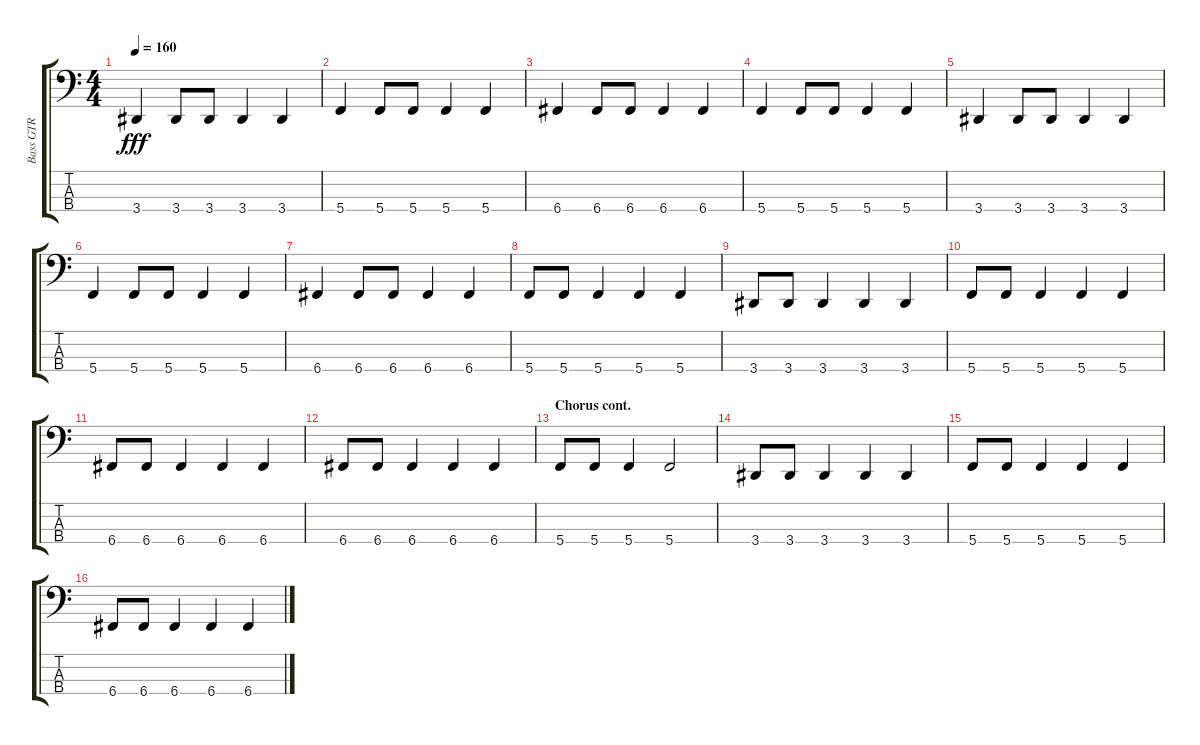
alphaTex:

\track ("Bass GTR" "Bass GTR") {instrument electricbassfinger}
\staff {score tabs}
\tuning (F2 C2 G1 C1) {hide}
\ts (4 4)
\tempo 160
\clef f4
\ks aminor
3.4.4{dy fff} 3.4.8 3.4.8 3.4.4 3.4.4 |
5.4.4 5.4.8 5.4.8 5.4.4 5.4.4 |
6.4.4 6.4.8 6.4.8 6.4.4 6.4.4 |
5.4.4 5.4.8 5.4.8 5.4.4 5.4.4 |
3.4.4 3.4.8 3.4.8 3.4.4 3.4.4 |
5.4.4 5.4.8 5.4.8 5.4.4 5.4.4 |
6.4.4 6.4.8 6.4.8 6.4.4 6.4.4 |
5.4.8 5.4.8 5.4.4 5.4.4 5.4.4 |
3.4.8 3.4.8 3.4.4 3.4.4 3.4.4 |
5.4.8 5.4.8 5.4.4 5.4.4 5.4.4 |
6.4.8 6.4.8 6.4.4 6.4.4 6.4.4 |
6.4.8 6.4.8 6.4.4 6.4.4 6.4.4 |
\section ("" "Chorus cont.")
5.4.8 5.4.8 5.4.4 5.4.2 |
3.4.8 3.4.8 3.4.4 3.4.4 3.4.4 |
5.4.8 5.4.8 5.4.4 5.4.4 5.4.4 |
6.4.8 6.4.8 6.4.4 6.4.4 6.4.4
